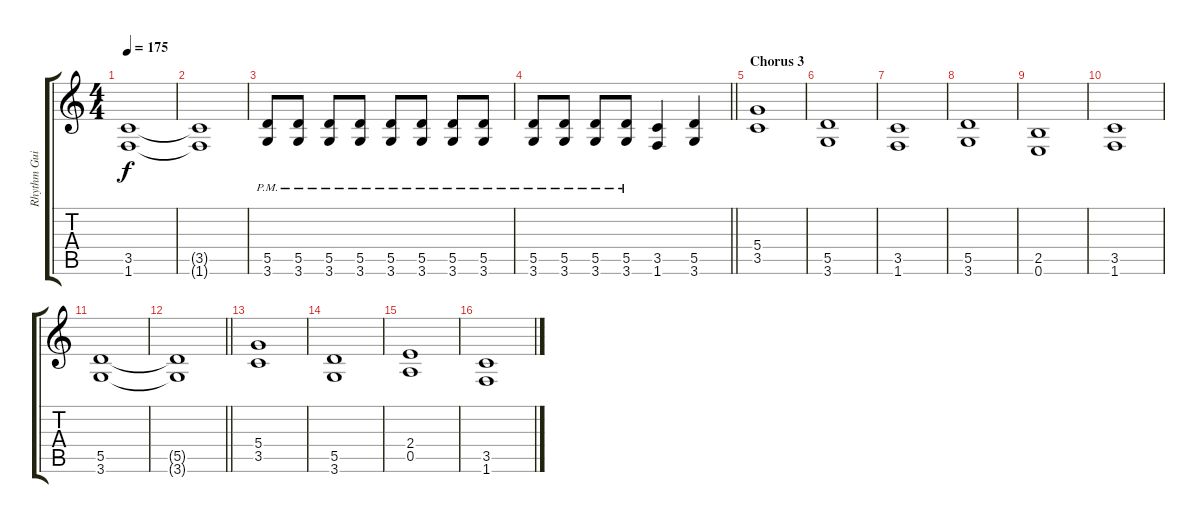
\track ("Rhythm Guitar 1: Patrick Juhàsz" "Rhythm Gui") {instrument distortionguitar}
\staff {score tabs}
\tuning (E4 B3 G3 D3 A2 E2) {hide}
\ts (4 4)
\tempo 175
\clef g2
\ks aminor
(3.5 1.6).1{dy f} |
(3.5{t} 1.6{t}).1 |
(5.5{pm} 3.6{pm}).8 (5.5{pm} 3.6{pm}).8 (5.5{pm} 3.6{pm}).8 (5.5{pm} 3.6{pm}).8 (5.5{pm} 3.6{pm}).8 (5.5{pm} 3.6{pm}).8 (5.5{pm} 3.6{pm}).8 (5.5{pm} 3.6{pm}).8 |
\barLineRight lightlight
(5.5{pm} 3.6{pm}).8 (5.5{pm} 3.6{pm}).8 (5.5{pm} 3.6{pm}).8 (5.5{pm} 3.6{pm}).8 (3.5 1.6).4 (5.5 3.6).4 |
\section ("" "Chorus 3")
(5.4 3.5).1 |
(5.5 3.6).1 |
(3.5 1.6).1 |
(5.5 3.6).1 |
(2.5 0.6).1 |
(3.5 1.6).1 |
(5.5 3.6).1 |
\barLineRight lightlight
(5.5{t} 3.6{t}).1 |
(5.4 3.5).1 |
(5.5 3.6).1 |
(2.4 0.5).1 |
(3.5 1.6).1
